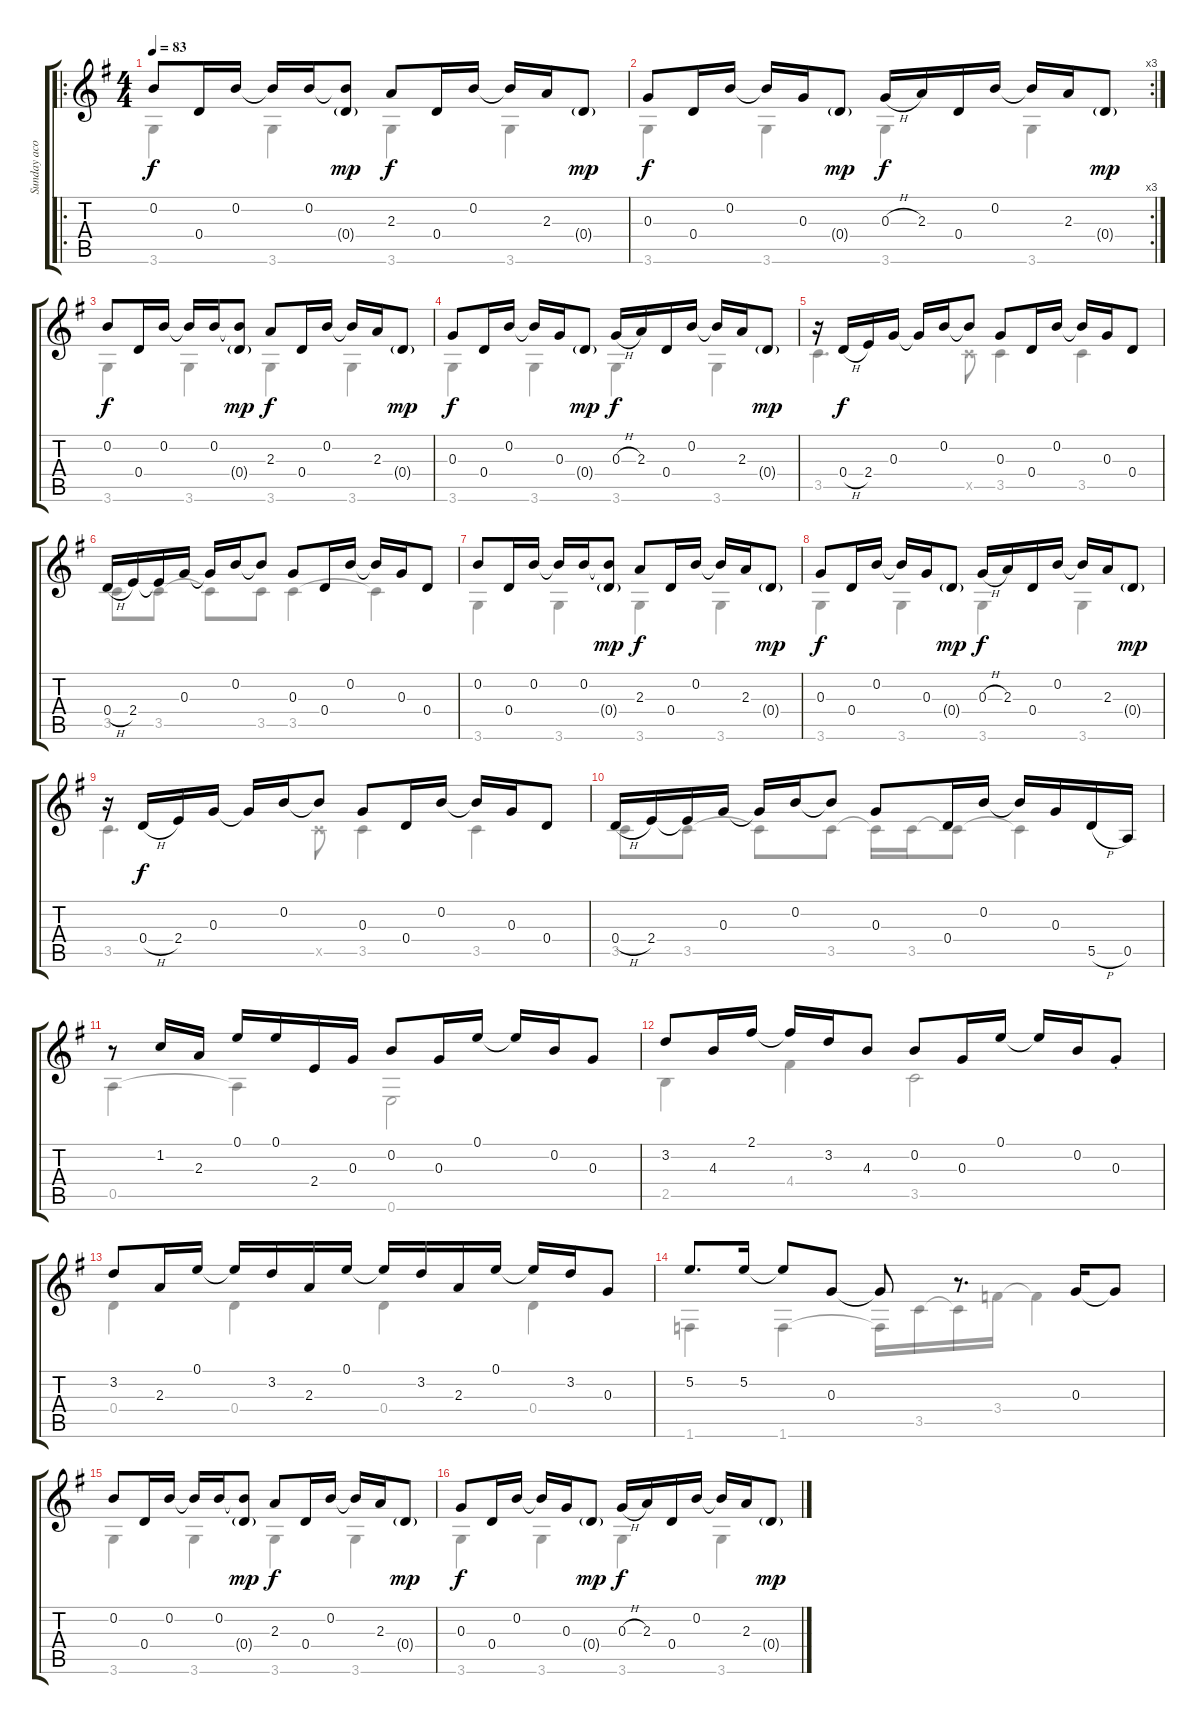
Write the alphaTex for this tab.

\track ("Sunday acoustic picker" "Sunday aco") {instrument acousticguitarsteel}
\staff {score tabs}
\tuning (E4 B3 G3 D3 A2 E2) {hide}
\voice
\ro
\ts (4 4)
\tempo 83
\clef g2
\ks g
0.2.8{dy f} 0.4.16 0.2.16 0.2{t}.16 0.2.16 (0.2{t} 0.4{g}).8{dy mp} 2.3.8{dy f} 0.4.16 0.2.16 0.2{t}.16 2.3.16 0.4{g}.8{dy mp} |
\rc 3
0.3.8{dy f} 0.4.16 0.2.16 0.2{t}.16 0.3.16 0.4{g}.8{dy mp} 0.3{h}.16{dy f} 2.3.16 0.4.16 0.2.16 0.2{t}.16 2.3.16 0.4{g}.8{dy mp} |
0.2.8{dy f} 0.4.16 0.2.16 0.2{t}.16 0.2.16 (0.2{t} 0.4{g}).8{dy mp} 2.3.8{dy f} 0.4.16 0.2.16 0.2{t}.16 2.3.16 0.4{g}.8{dy mp} |
0.3.8{dy f} 0.4.16 0.2.16 0.2{t}.16 0.3.16 0.4{g}.8{dy mp} 0.3{h}.16{dy f} 2.3.16 0.4.16 0.2.16 0.2{t}.16 2.3.16 0.4{g}.8{dy mp} |
r.16 0.4{h}.16{dy f} 2.4.16 0.3.16 0.3{t}.16 0.2.16 0.2{t}.8 0.3.8 0.4.16 0.2.16 0.2{t}.16 0.3.16 0.4.8 |
0.4{h}.16 2.4.16 2.4{t}.16 0.3.16 0.3{t}.16 0.2.16 0.2{t}.8 0.3.8 0.4.16 0.2.16 0.2{t}.16 0.3.16 0.4.8 |
0.2.8 0.4.16 0.2.16 0.2{t}.16 0.2.16 (0.2{t} 0.4{g}).8{dy mp} 2.3.8{dy f} 0.4.16 0.2.16 0.2{t}.16 2.3.16 0.4{g}.8{dy mp} |
0.3.8{dy f} 0.4.16 0.2.16 0.2{t}.16 0.3.16 0.4{g}.8{dy mp} 0.3{h}.16{dy f} 2.3.16 0.4.16 0.2.16 0.2{t}.16 2.3.16 0.4{g}.8{dy mp} |
r.16 0.4{h}.16{dy f} 2.4.16 0.3.16 0.3{t}.16 0.2.16 0.2{t}.8 0.3.8 0.4.16 0.2.16 0.2{t}.16 0.3.16 0.4.8 |
0.4{h}.16 2.4.16 2.4{t}.16 0.3.16 0.3{t}.16 0.2.16 0.2{t}.8 0.3.8 0.4.16 0.2.16 0.2{t}.16 0.3.16 5.5{h}.16 0.5.16 |
r.8 1.2.16 2.3.16 0.1.16 0.1.16 2.4.16 0.3.16 0.2.8 0.3.16 0.1.16 0.1{t}.16 0.2.16 0.3.8 |
3.2.8 4.3.16 2.1.16 2.1{t}.16 3.2.16 4.3.8 0.2.8 0.3.16 0.1.16 0.1{t}.16 0.2.16 0.3{st}.8 |
3.2.8 2.3.16 0.1.16 0.1{t}.16 3.2.16 2.3.16 0.1.16 0.1{t}.16 3.2.16 2.3.16 0.1.16 0.1{t}.16 3.2.16 0.3.8 |
5.2.8{d} 5.2.16 5.2{t}.8 0.3.8 0.3{t}.8 r.8{d} 0.3.16 0.3{t}.8 |
0.2.8 0.4.16 0.2.16 0.2{t}.16 0.2.16 (0.2{t} 0.4{g}).8{dy mp} 2.3.8{dy f} 0.4.16 0.2.16 0.2{t}.16 2.3.16 0.4{g}.8{dy mp} |
0.3.8{dy f} 0.4.16 0.2.16 0.2{t}.16 0.3.16 0.4{g}.8{dy mp} 0.3{h}.16{dy f} 2.3.16 0.4.16 0.2.16 0.2{t}.16 2.3.16 0.4{g}.8{dy mp}
\voice
\clef g2
\ottava regular
\simile none
\ks g
3.6.4{dy f} 3.6.4 3.6.4 3.6.4 |
3.6.4 3.6.4 3.6.4 3.6.4 |
3.6.4 3.6.4 3.6.4 3.6.4 |
3.6.4 3.6.4 3.6.4 3.6.4 |
3.5.4{d} 3.5{x}.8 3.5.4 3.5.4 |
3.5.8 3.5.8 3.5{t}.8 3.5.8 3.5.4 3.5{t}.4 |
3.6.4 3.6.4 3.6.4 3.6.4 |
3.6.4 3.6.4 3.6.4 3.6.4 |
3.5.4{d} 3.5{x}.8 3.5.4 3.5.4 |
3.5.8 3.5.8 3.5{t}.8 3.5.8 3.5{t}.16 3.5.16 3.5{t}.8 3.5{t}.4 |
0.5.4 0.5{t}.4 0.6.2 |
2.5.4 4.4.4 3.5.2 |
0.4.4 0.4.4 0.4.4 0.4.4 |
1.6.4 1.6.4 1.6{t}.16 3.5.16 3.5{t}.16 3.4.16 3.4{t}.4 |
3.6.4 3.6.4 3.6.4 3.6.4 |
3.6.4 3.6.4 3.6.4 3.6.4
